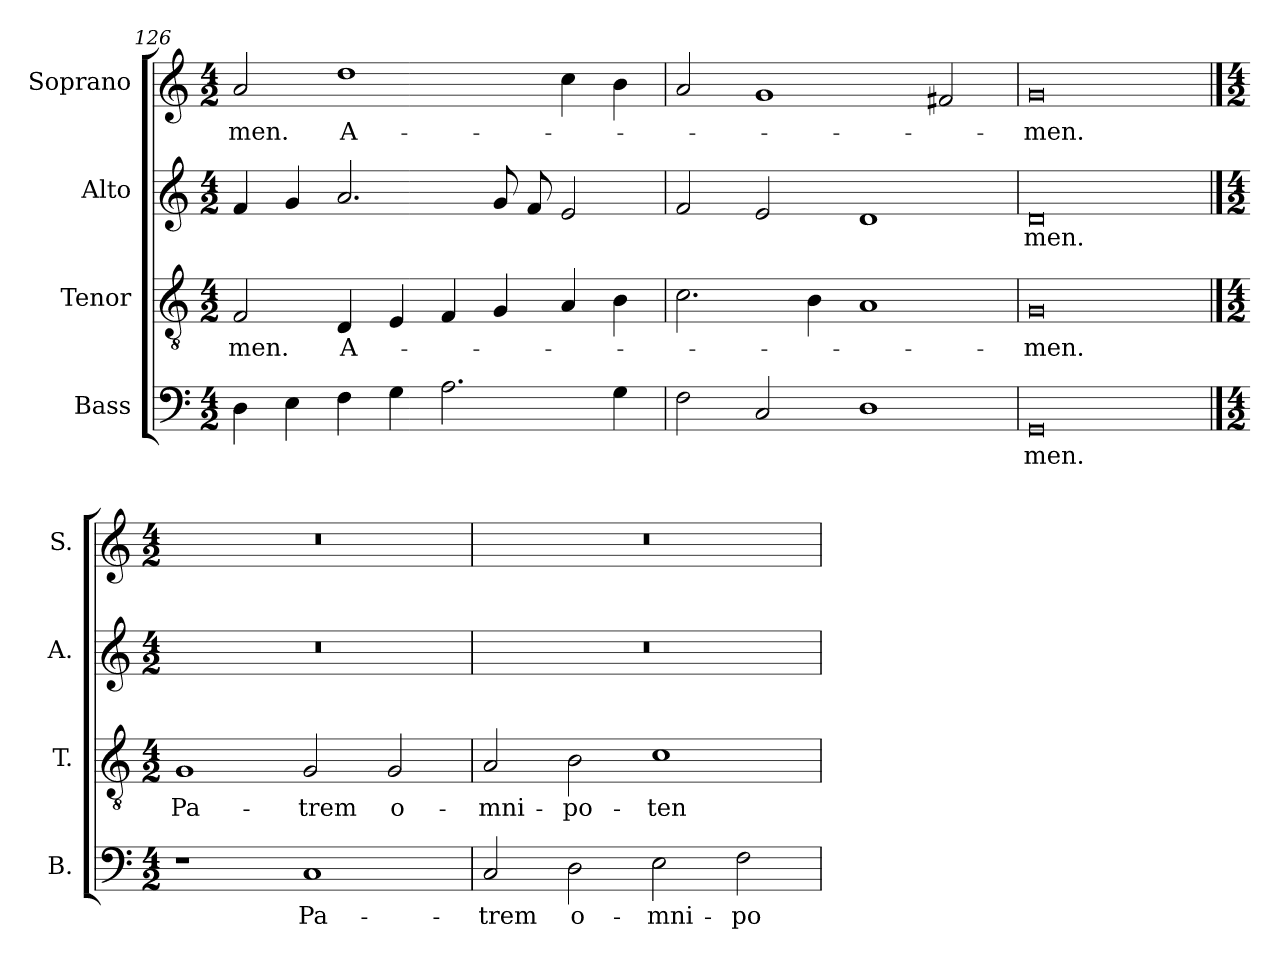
**kern	**text	**kern	**text	**kern	**text	**kern	**text
*part4	*part4	*part3	*part3	*part2	*part2	*part1	*part1
*staff4	*staff4	*staff3	*staff3	*staff2	*staff2	*staff1	*staff1
*I"Bass	*	*I"Tenor	*	*I"Alto	*	*I"Soprano	*
*I'B.	*	*I'T.	*	*I'A.	*	*I'S.	*
*clefF4	*	*clefGv2	*	*clefG2	*	*clefG2	*
*	*	*ITrd7c12	*	*	*	*	*
*k[]	*	*k[]	*	*k[]	*	*k[]	*
*C:	*	*C:	*	*C:	*	*C:	*
*M4/2	*	*M4/2	*	*M4/2	*	*M4/2	*
=126	=126	=126	=126	=126	=126	=126	=126
!	!	!	!LO:LY:b:color=#000000	!	!	!	!
!	!	!	!	!	!	!	!LO:LY:b:color=#000000
4Di\	.	2FFi/	-men.	4fi/	.	2ai/	-men.
4Ei\	.	.	.	4gi/	.	.	.
!	!	!	!LO:LY:b:color=#000000	!	!	!	!
!	!	!	!	!	!	!	!LO:LY:b:color=#000000
4Fi\	.	4DDi/	A-	2.ai/	.	1ddi	A-
4Gi\	.	4EEi/	.	.	.	.	.
2.Ai\	.	4FFi/	.	.	.	.	.
.	.	4GGi/	.	8gi/	.	.	.
.	.	.	.	8fi/	.	.	.
.	.	4AAi/	.	2ei/	.	4cci\	.
4Gi\	.	4BBi\	.	.	.	4bi\	.
=127	=127	=127	=127	=127	=127	=127	=127
2Fi\	.	2.Ci\	.	2fi/	.	2ai/	.
2Ci/	.	.	.	2ei/	.	1gi	.
.	.	4BBi\	.	.	.	.	.
1Di	.	1AAi	.	1di	.	.	.
.	.	.	.	.	.	2f#Xi/	.
=128	=128	=128	=128	=128	=128	=128	=128
!	!LO:LY:b:color=#000000	!	!	!	!	!	!
!	!	!	!LO:LY:b:color=#000000	!	!	!	!
!	!	!	!	!	!LO:LY:b:color=#000000	!	!
!	!	!	!	!	!	!	!LO:LY:b:color=#000000
0GGi	-men.	0GGi	-men.	0di	-men.	0gi	-men.
!!LO:PB:g=z
==129	==129	==129	==129	==129	==129	==129	==129
*M4/2	*	*M4/2	*	*M4/2	*	*M4/2	*
*	*	*	*	*	*	*MM184	*
!	!	!	!LO:LY:b:color=#000000	!LO:N:vis=1	!	!LO:N:vis=1	!
1r	.	1GGi	Pa-	0r	.	0r	.
!	!LO:LY:b:color=#000000	!	!	!	!	!	!
!	!	!	!LO:LY:b:color=#000000	!	!	!	!
1Ci	Pa-	2GGi/	-trem	.	.	.	.
!	!	!	!LO:LY:b:color=#000000	!	!	!	!
.	.	2GGi/	o-	.	.	.	.
=130	=130	=130	=130	=130	=130	=130	=130
!	!LO:LY:b:color=#000000	!	!	!	!	!	!
!	!	!	!LO:LY:b:color=#000000	!LO:N:vis=1	!	!LO:N:vis=1	!
2Ci/	-trem	2AAi/	-mni-	0r	.	0r	.
!	!LO:LY:b:color=#000000	!	!	!	!	!	!
!	!	!	!LO:LY:b:color=#000000	!	!	!	!
2Di\	o-	2BBi\	-po-	.	.	.	.
!	!LO:LY:b:color=#000000	!	!	!	!	!	!
!	!	!	!LO:LY:b:color=#000000	!	!	!	!
2Ei\	-mni-	1Ci	-ten-	.	.	.	.
!	!LO:LY:b:color=#000000	!	!	!	!	!	!
2Fi\	-po-	.	.	.	.	.	.
=	=	=	=	=	=	=	=
*-	*-	*-	*-	*-	*-	*-	*-
